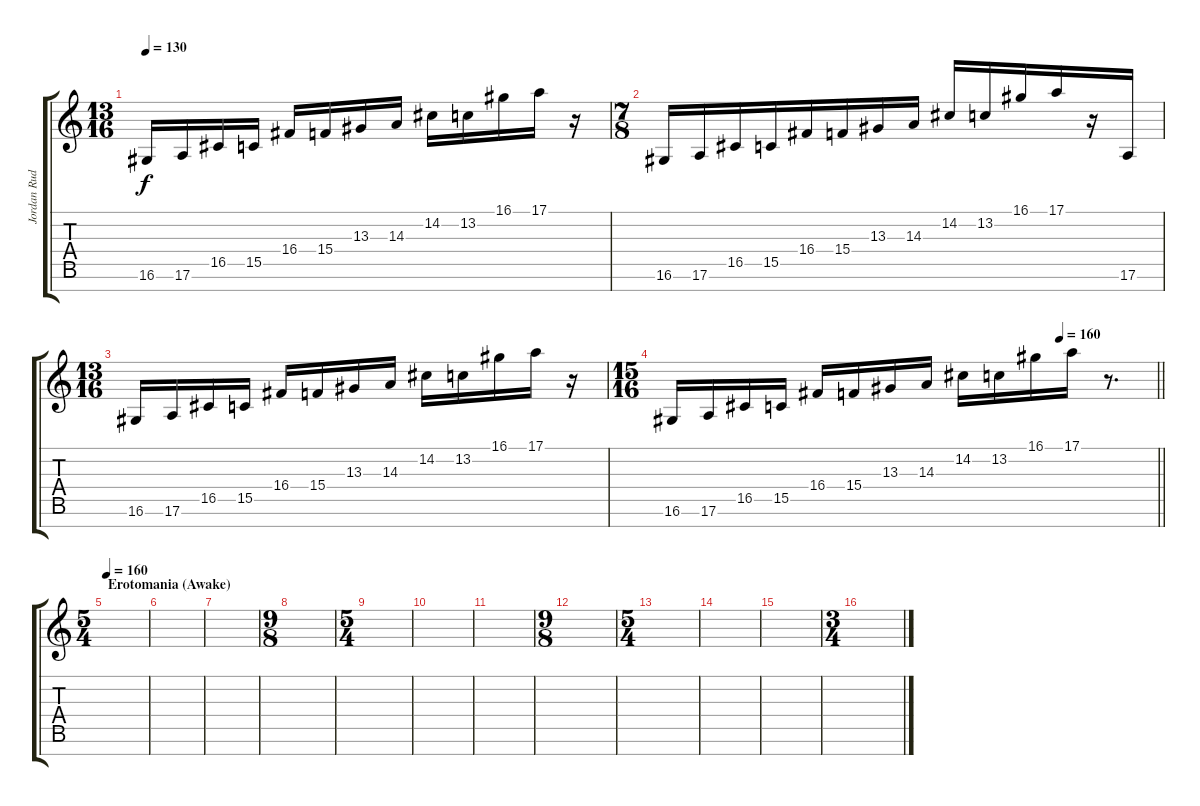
\track ("Jordan Rudess Lead 2 (Dual Voice)" "Jordan Rud") {instrument lead2sawtooth}
\staff {score tabs}
\tuning (E4 B3 G3 D3 A2 E2 B1) {hide}
\ts (13 16)
\tempo 130
\clef g2
\ks c
16.6.16{dy f instrument lead2sawtooth} 17.6.16 16.5.16 15.5.16 16.4.16 15.4.16 13.3.16 14.3.16 14.2.16 13.2.16 16.1.16 17.1.16 r.16 |
\ts (7 8)
16.6.16 17.6.16 16.5.16 15.5.16 16.4.16 15.4.16 13.3.16 14.3.16 14.2.16 13.2.16 16.1.16 17.1.16 r.16 17.6.16 |
\ts (13 16)
16.6.16 17.6.16 16.5.16 15.5.16 16.4.16 15.4.16 13.3.16 14.3.16 14.2.16 13.2.16 16.1.16 17.1.16 r.16 |
\ts (15 16)
\tempo (160 0.8)
\barLineRight lightlight
16.6.16 17.6.16 16.5.16 15.5.16 16.4.16 15.4.16 13.3.16 14.3.16 14.2.16 13.2.16 16.1.16 17.1.16 r.8{d} |
\ts (5 4)
\section ("" "Erotomania (Awake)")
\tempo 160
|
|
|
\ts (9 8)
|
\ts (5 4)
|
|
|
\ts (9 8)
|
\ts (5 4)
|
|
|
\ts (3 4)
